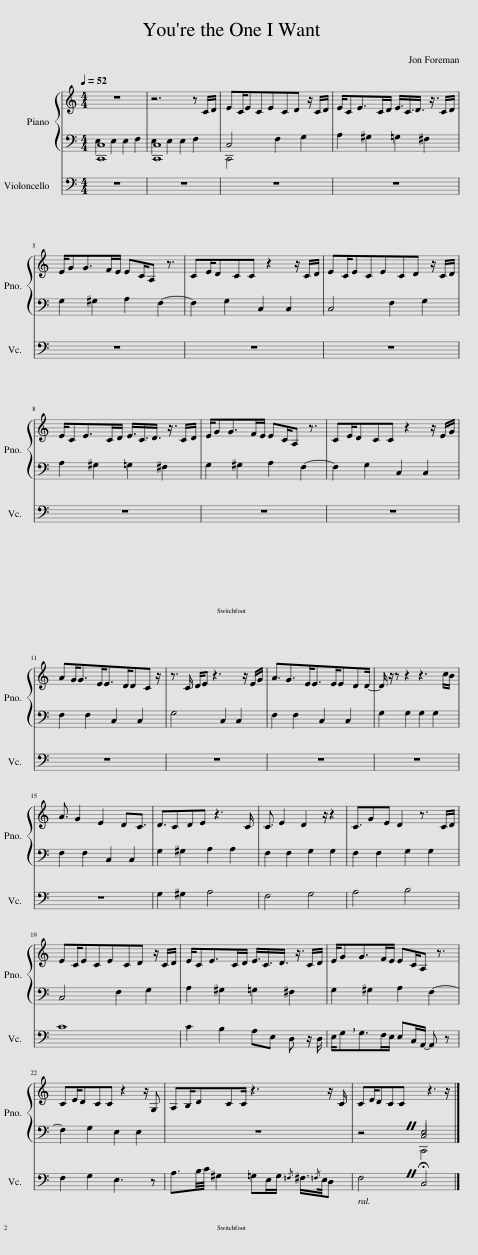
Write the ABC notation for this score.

X:1
%%score { 1 | ( 2 3 4 ) } 5
L:1/8
Q:1/4=52
M:4/4
I:linebreak $
K:C
V:1 treble
V:2 bass
V:3 bass
V:4 bass
V:5 bass
V:1
 z8 | z6 z C/D/ | EC/ECECD z/ C/D/ | E/CE>CD/ E3/4C3/4D3/4 z3/4 C/D/ |$ E/GG>FE/ EC/A, z3/2 | %5
 CE/DCC z2 z/ C/D/ | EC/ECECD z/ C/D/ |$ E/CE>CD/ E3/4C3/4D3/4 z3/4 C/D/ | E/GG>FE/ EC/A, z3/2 | CE/DCC z2 z/ E/G/ |$ %10
 AG<GE<ED/DC z/ | z3/2 C/ D/E z3 z/ E/G/ | A3/2G>EE>EEDD/- | D/ z/ z z2 z3 c/B/ |$ A3/2 G2 E2 DC3/2 | %15
 D3/2CDE z3 C/ | C3/2 E2 D2 z/ z2 | C3/2GE D2 z3/2 C/D/ |$ EC/ECECD z/ C/D/ | E/CE>CD/ E3/4C3/4D3/4 z3/4 C/D/ | %20
 E/GG>FE/ EC/A, z3/2 |$ CE/DCC z2 z/ G, | A,B,/DCC/ z3 z/ C/ | CE/DCC z3 z/ |] %24
V:2
 [C,,C,]8 | [C,,C,]8 | C,4 F,2 G,2 | A,2 ^G,2 =G,2 ^F,2 |$ G,2 ^G,2 A,2 F,2- | %5
 F,2 G,2 C,2 C,2 | C,4 F,2 G,2 |$ A,2 ^G,2 =G,2 ^F,2 | G,2 ^G,2 A,2 F,2- | F,2 G,2 C,2 C,2 |$ %10
 F,2 F,2 C,2 C,2 | G,4 C,2 C,2 | F,2 F,2 C,2 C,2 | G,2 G,2 G,2 G,2 |$ F,2 F,2 C,2 C,2 | %15
 G,2 ^G,2 A,2 A,2 | F,2 F,2 G,2 G,2 | F,2 F,2 G,2 G,2 |$ C,4 F,2 G,2 | A,2 ^G,2 =G,2 ^F,2 | %20
 G,2 ^G,2 A,2 F,2- |$ F,2 G,2 E,2 E,2 | z8 | z4 C,4 |] %24
V:3
 E,2 E,2 E,2 F,2 | E,2 E,2 E,2 F,2 | C,,4 x4 | x8 |$ x8 | %5
 x8 | x8 |$ x8 | x8 | x8 |$ %10
 x8 | x8 | x8 | x8 |$ x8 | %15
 x8 | x8 | x8 |$ x8 | x8 | %20
 x8 |$ x8 | x8 | x4 C,,4 |] %24
V:4
 x8 | x8 | x8 | x8 |$ x8 | %5
 x8 | x8 |$ x8 | x8 | x8 |$ %10
 x8 | x8 | x8 | x8 |$ x8 | %15
 x8 | x8 | x8 |$ x8 | x8 | %20
 x8 |$ x8 | x8 | x4 E,4 |] %24
V:5
 z8 | z8 | z8 | z8 |$ z8 | %5
 z8 | z8 |$ z8 | z8 | z8 |$ %10
 z8 | z8 | z8 | z8 |$ z8 | %15
 G,2 ^G,2 A,4 | F,4 G,4 | A,4 B,4 |$ C8 | C2 B,2 A,E, D, z/ D,/ | %20
 E,/!breath!G,G,>F,E,/ E,C,/A,,/- A,, z |$ F,2 G,2 E,3 z | A,3/2B,/4C/4 ^G,2 =G,E,/G,/{/=F,} ^F,3/4{/=F,}E,/4D, | F,4 !fermata!C,4 |] %24
